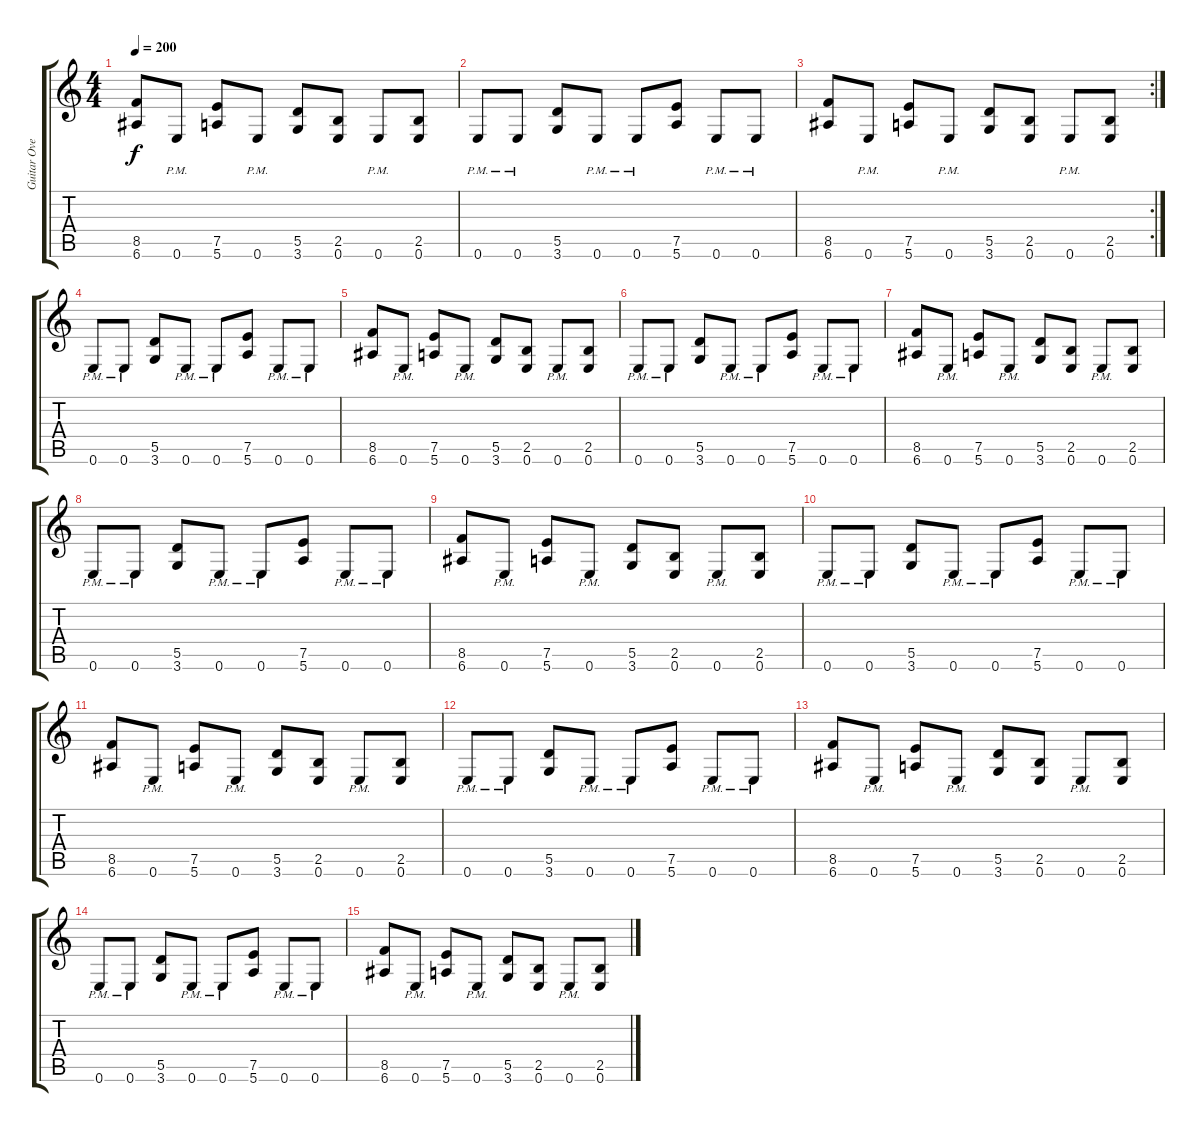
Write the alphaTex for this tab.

\track ("Guitar Overdrive" "Guitar Ove") {instrument overdrivenguitar}
\staff {score tabs}
\tuning (E4 B3 G3 D3 A2 E2) {hide}
\ts (4 4)
\tempo 200
\clef g2
\ks c
(8.5 6.6).8{dy f} 0.6{pm}.8 (7.5 5.6).8 0.6{pm}.8 (5.5 3.6).8 (2.5 0.6).8 0.6{pm}.8 (2.5 0.6).8 |
0.6{pm}.8 0.6{pm}.8 (5.5 3.6).8 0.6{pm}.8 0.6{pm}.8 (7.5 5.6).8 0.6{pm}.8 0.6{pm}.8 |
\rc 2
(8.5 6.6).8 0.6{pm}.8 (7.5 5.6).8 0.6{pm}.8 (5.5 3.6).8 (2.5 0.6).8 0.6{pm}.8 (2.5 0.6).8 |
0.6{pm}.8 0.6{pm}.8 (5.5 3.6).8 0.6{pm}.8 0.6{pm}.8 (7.5 5.6).8 0.6{pm}.8 0.6{pm}.8 |
(8.5 6.6).8 0.6{pm}.8 (7.5 5.6).8 0.6{pm}.8 (5.5 3.6).8 (2.5 0.6).8 0.6{pm}.8 (2.5 0.6).8 |
0.6{pm}.8 0.6{pm}.8 (5.5 3.6).8 0.6{pm}.8 0.6{pm}.8 (7.5 5.6).8 0.6{pm}.8 0.6{pm}.8 |
(8.5 6.6).8 0.6{pm}.8 (7.5 5.6).8 0.6{pm}.8 (5.5 3.6).8 (2.5 0.6).8 0.6{pm}.8 (2.5 0.6).8 |
0.6{pm}.8 0.6{pm}.8 (5.5 3.6).8 0.6{pm}.8 0.6{pm}.8 (7.5 5.6).8 0.6{pm}.8 0.6{pm}.8 |
(8.5 6.6).8 0.6{pm}.8 (7.5 5.6).8 0.6{pm}.8 (5.5 3.6).8 (2.5 0.6).8 0.6{pm}.8 (2.5 0.6).8 |
0.6{pm}.8 0.6{pm}.8 (5.5 3.6).8 0.6{pm}.8 0.6{pm}.8 (7.5 5.6).8 0.6{pm}.8 0.6{pm}.8 |
(8.5 6.6).8 0.6{pm}.8 (7.5 5.6).8 0.6{pm}.8 (5.5 3.6).8 (2.5 0.6).8 0.6{pm}.8 (2.5 0.6).8 |
0.6{pm}.8 0.6{pm}.8 (5.5 3.6).8 0.6{pm}.8 0.6{pm}.8 (7.5 5.6).8 0.6{pm}.8 0.6{pm}.8 |
(8.5 6.6).8 0.6{pm}.8 (7.5 5.6).8 0.6{pm}.8 (5.5 3.6).8 (2.5 0.6).8 0.6{pm}.8 (2.5 0.6).8 |
0.6{pm}.8 0.6{pm}.8 (5.5 3.6).8 0.6{pm}.8 0.6{pm}.8 (7.5 5.6).8 0.6{pm}.8 0.6{pm}.8 |
(8.5 6.6).8 0.6{pm}.8 (7.5 5.6).8 0.6{pm}.8 (5.5 3.6).8 (2.5 0.6).8 0.6{pm}.8 (2.5 0.6).8
